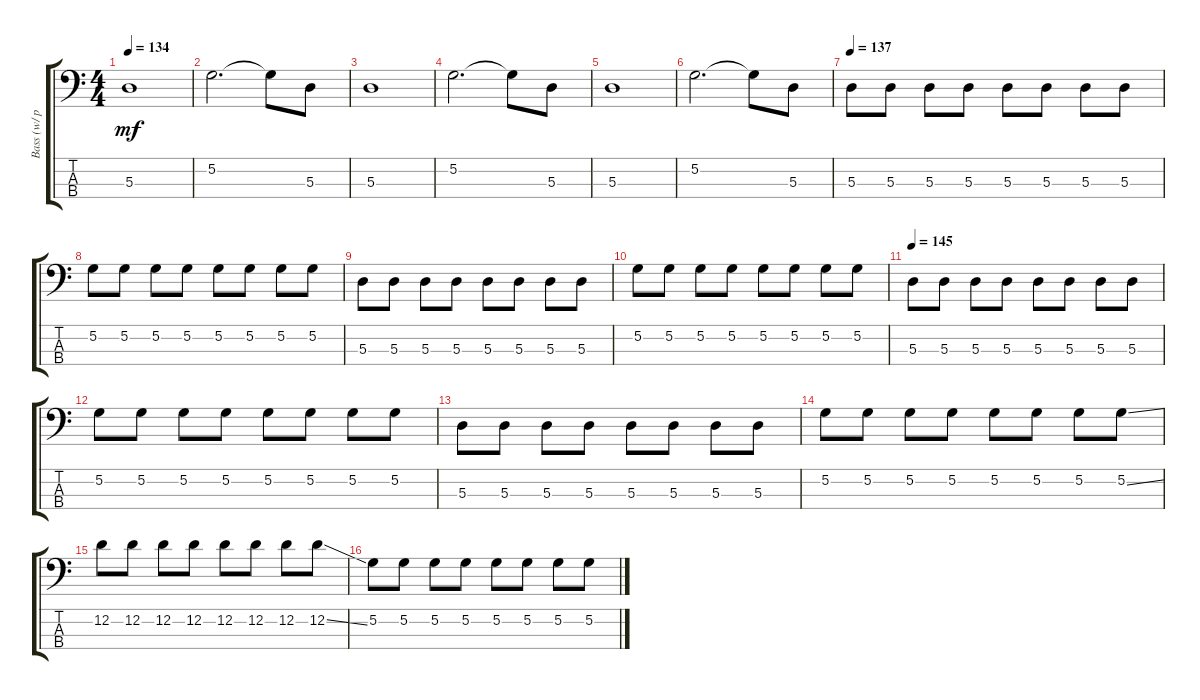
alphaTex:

\track ("Bass (w/ pick)" "Bass (w/ p") {instrument electricbassfinger}
\staff {score tabs}
\tuning (G2 D2 A1 E1) {hide}
\ts (4 4)
\tempo 134
\clef f4
\ks c
5.3.1{dy mf} |
5.2.2{d} 5.2{t}.8 5.3.8 |
5.3.1 |
5.2.2{d} 5.2{t}.8 5.3.8 |
5.3.1 |
5.2.2{d} 5.2{t}.8 5.3.8 |
\tempo 137
5.3.8 5.3.8 5.3.8 5.3.8 5.3.8 5.3.8 5.3.8 5.3.8 |
5.2.8 5.2.8 5.2.8 5.2.8 5.2.8 5.2.8 5.2.8 5.2.8 |
5.3.8 5.3.8 5.3.8 5.3.8 5.3.8 5.3.8 5.3.8 5.3.8 |
5.2.8 5.2.8 5.2.8 5.2.8 5.2.8 5.2.8 5.2.8 5.2.8 |
\tempo 145
5.3.8 5.3.8 5.3.8 5.3.8 5.3.8 5.3.8 5.3.8 5.3.8 |
5.2.8 5.2.8 5.2.8 5.2.8 5.2.8 5.2.8 5.2.8 5.2.8 |
5.3.8 5.3.8 5.3.8 5.3.8 5.3.8 5.3.8 5.3.8 5.3.8 |
5.2.8 5.2.8 5.2.8 5.2.8 5.2.8 5.2.8 5.2.8 5.2{ss}.8 |
12.2.8 12.2.8 12.2.8 12.2.8 12.2.8 12.2.8 12.2.8 12.2{ss}.8 |
5.2.8 5.2.8 5.2.8 5.2.8 5.2.8 5.2.8 5.2.8 5.2{ss}.8
